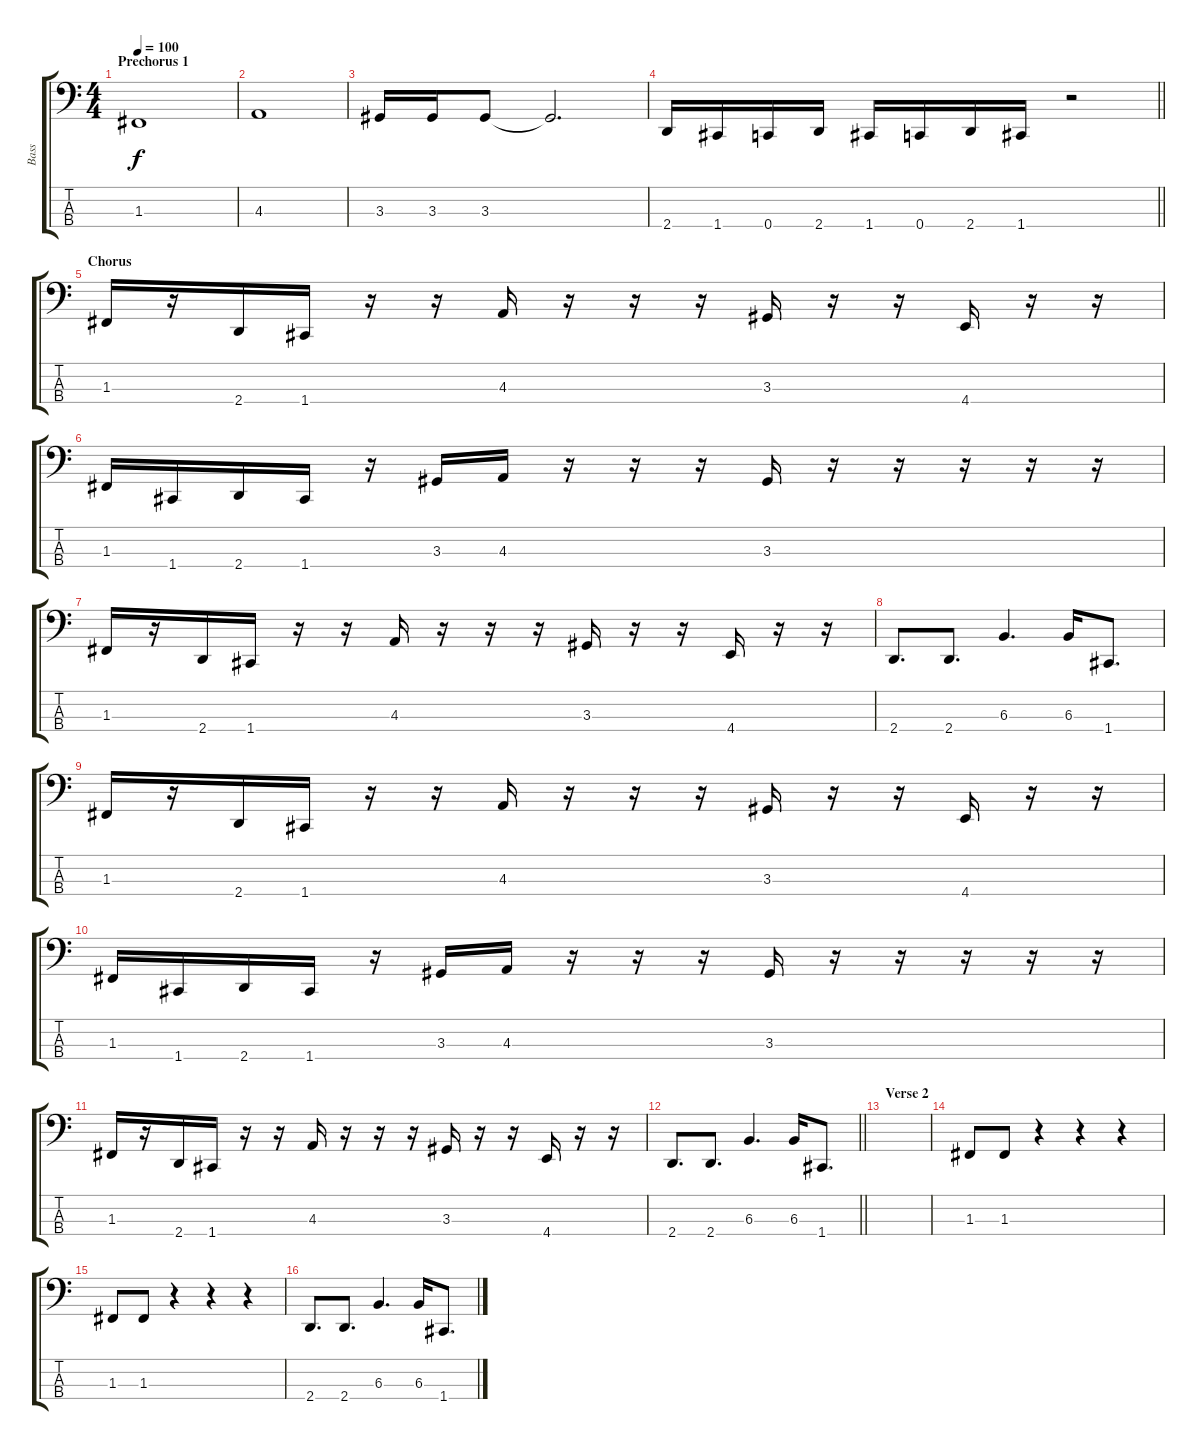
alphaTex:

\track ("Bass" "Bass") {instrument electricbasspick}
\staff {score tabs}
\tuning (Eb2 Bb1 F1 C1) {hide}
\ts (4 4)
\section ("" "Prechorus 1")
\tempo 100
\clef f4
\ks c
1.3.1{dy f} |
4.3.1 |
3.3.16 3.3.16 3.3.8 3.3{t}.2{d} |
\barLineRight lightlight
2.4.16 1.4.16 0.4.16 2.4.16 1.4.16 0.4.16 2.4.16 1.4.16 r.2 |
\section ("" "Chorus")
1.3.16 r.16 2.4.16 1.4.16 r.16 r.16 4.3.16 r.16 r.16 r.16 3.3.16 r.16 r.16 4.4.16 r.16 r.16 |
1.3.16 1.4.16 2.4.16 1.4.16 r.16 3.3.16 4.3.16 r.16 r.16 r.16 3.3.16 r.16 r.16 r.16 r.16 r.16 |
1.3.16 r.16 2.4.16 1.4.16 r.16 r.16 4.3.16 r.16 r.16 r.16 3.3.16 r.16 r.16 4.4.16 r.16 r.16 |
2.4.8{d} 2.4.8{d} 6.3.4{d} 6.3.16 1.4.8{d} |
1.3.16 r.16 2.4.16 1.4.16 r.16 r.16 4.3.16 r.16 r.16 r.16 3.3.16 r.16 r.16 4.4.16 r.16 r.16 |
1.3.16 1.4.16 2.4.16 1.4.16 r.16 3.3.16 4.3.16 r.16 r.16 r.16 3.3.16 r.16 r.16 r.16 r.16 r.16 |
1.3.16 r.16 2.4.16 1.4.16 r.16 r.16 4.3.16 r.16 r.16 r.16 3.3.16 r.16 r.16 4.4.16 r.16 r.16 |
\barLineRight lightlight
2.4.8{d} 2.4.8{d} 6.3.4{d} 6.3.16 1.4.8{d} |
\section ("" "Verse 2")
|
1.3.8 1.3.8 r.4 r.4 r.4 |
1.3.8 1.3.8 r.4 r.4 r.4 |
2.4.8{d} 2.4.8{d} 6.3.4{d} 6.3.16 1.4.8{d}
